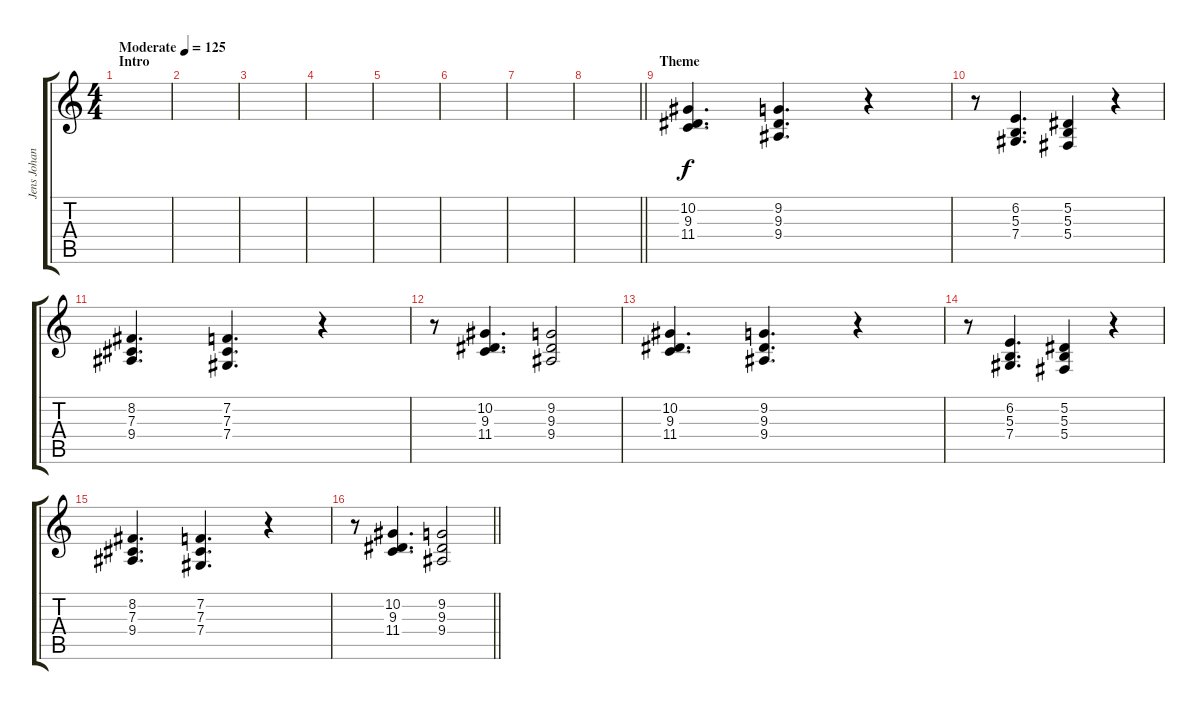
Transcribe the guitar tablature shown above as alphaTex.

\track ("Jens Johansson" "Jens Johan") {instrument synthbrass1}
\staff {score tabs}
\tuning (Eb4 Bb3 Gb3 Db3 Ab2 Eb2) {hide}
\ts (4 4)
\section ("" "Intro")
\tempo (125 "Moderate")
\clef g2
\ks c
|
|
|
|
|
|
|
\barLineRight lightlight
|
\section ("" "Theme")
(10.2 9.3 11.4).4{d} (9.2 9.3 9.4).4{d} r.4 |
r.8 (6.2 5.3 7.4).4{d} (5.2 5.3 5.4).4 r.4 |
(8.2 7.3 9.4).4{d} (7.2 7.3 7.4).4{d} r.4 |
r.8 (10.2 9.3 11.4).4{d} (9.2 9.3 9.4).2 |
(10.2 9.3 11.4).4{d} (9.2 9.3 9.4).4{d} r.4 |
r.8 (6.2 5.3 7.4).4{d} (5.2 5.3 5.4).4 r.4 |
(8.2 7.3 9.4).4{d} (7.2 7.3 7.4).4{d} r.4 |
\barLineRight lightlight
r.8 (10.2 9.3 11.4).4{d} (9.2 9.3 9.4).2
